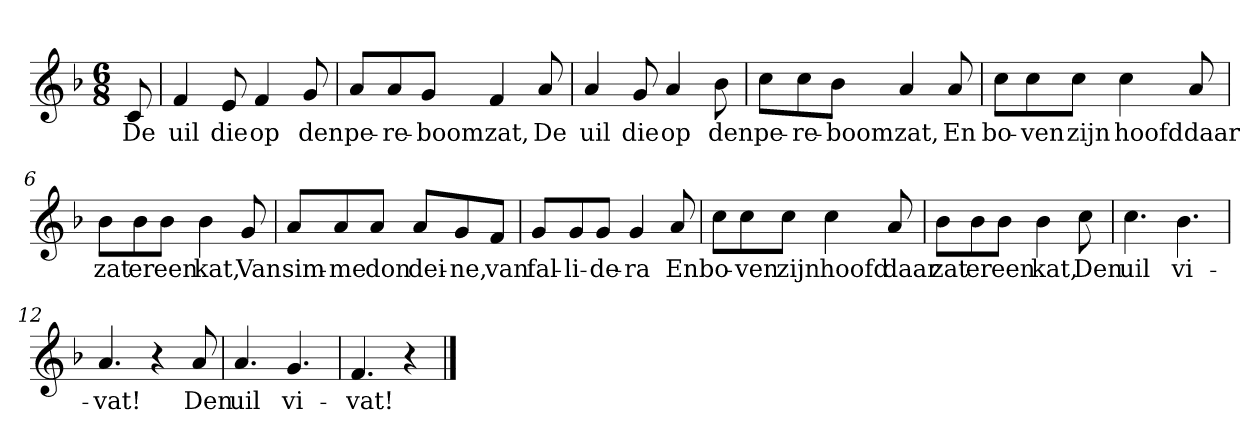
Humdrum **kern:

**kern	**text
*part1	*part1
*staff1	*staff1
*clefG2	*
*k[b-]	*
*F:	*
*M6/8	*
*MM120	*
=	=
8c	De
=1	=1
4f	uil
8e	die
4f	op
8g	den
=2	=2
8a/L	pe-
8a/	-re-
8g/J	-boom
4f	zat,
8a	De
=3	=3
4a	uil
8g	die
4a	op
8b-	den
=4	=4
8cc\L	pe-
8cc\	-re-
8b-\J	-boom
4a	zat,
8a	En
=5	=5
8cc\L	bo-
8cc\	-ven
8cc\J	zijn
4cc	hoofd
8a	daar
=6	=6
8b-\L	zat
8b-\	er
8b-\J	een
4b-	kat,
8g	Van
=7	=7
8a/L	sim-
8a/	-me
8a/J	don
8a/L	dei-
8g/	-ne,
8f/J	van
=8	=8
8g/L	fal-
8g/	-li-
8g/J	-de-
4g	-ra
8a	En
=9	=9
8cc\L	bo-
8cc\	-ven
8cc\J	zijn
4cc	hoofd
8a	daar
=10	=10
8b-\L	zat
8b-\	er
8b-\J	een
4b-	kat,
8cc	Den
=11	=11
4.cc	uil
4.b-	vi-
=12	=12
4.a	-vat!
4r	.
8a	Den
=13	=13
4.a	uil
4.g	vi-
=14	=14
4.f	-vat!
4r	.
==	==
*-	*-
